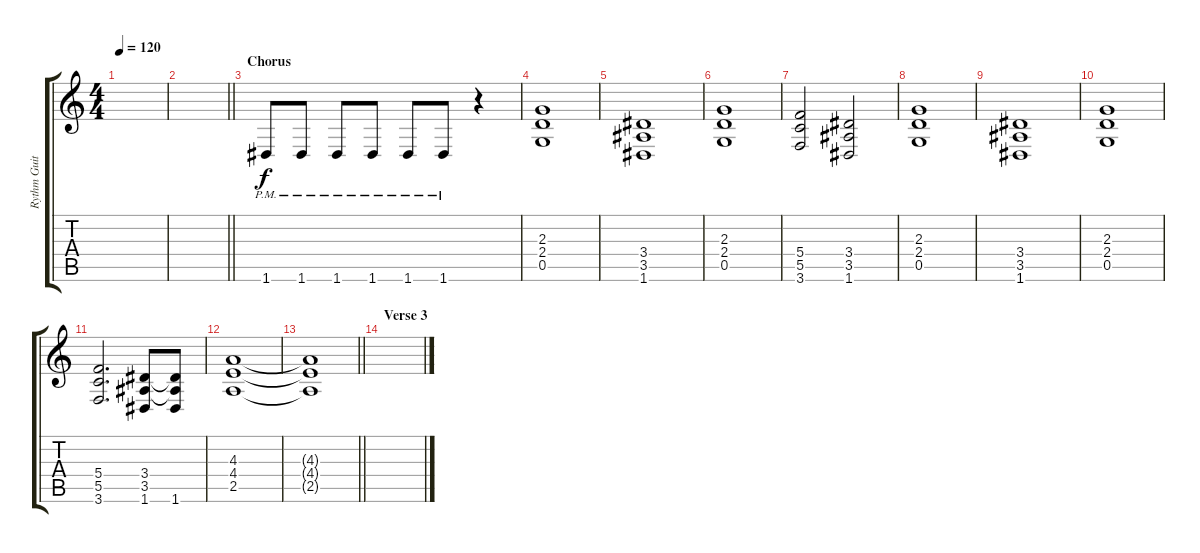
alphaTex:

\track ("Rythm Guitar" "Rythm Guit") {instrument distortionguitar}
\staff {score tabs}
\tuning (D4 A3 F3 C3 G2 D2) {hide}
\ts (4 4)
\tempo 120
\clef g2
\ks c
|
\barLineRight lightlight
|
\section ("" "Chorus")
1.6{pm}.8{volume 14} 1.6{pm}.8 1.6{pm}.8 1.6{pm}.8 1.6{pm}.8 1.6{pm}.8 r.4 |
(2.3 2.4 0.5).1 |
(3.4 3.5 1.6).1 |
(2.3 2.4 0.5).1 |
(5.4 5.5 3.6).2 (3.4 3.5 1.6).2 |
(2.3 2.4 0.5).1 |
(3.4 3.5 1.6).1 |
(2.3 2.4 0.5).1 |
(5.4 5.5 3.6).2{d} (3.4 3.5 1.6).8 (3.4{t} 3.5{t} 1.6).8 |
(4.3 4.4 2.5).1 |
\barLineRight lightlight
(4.3{t} 4.4{t} 2.5{t}).1 |
\section ("" "Verse 3")
